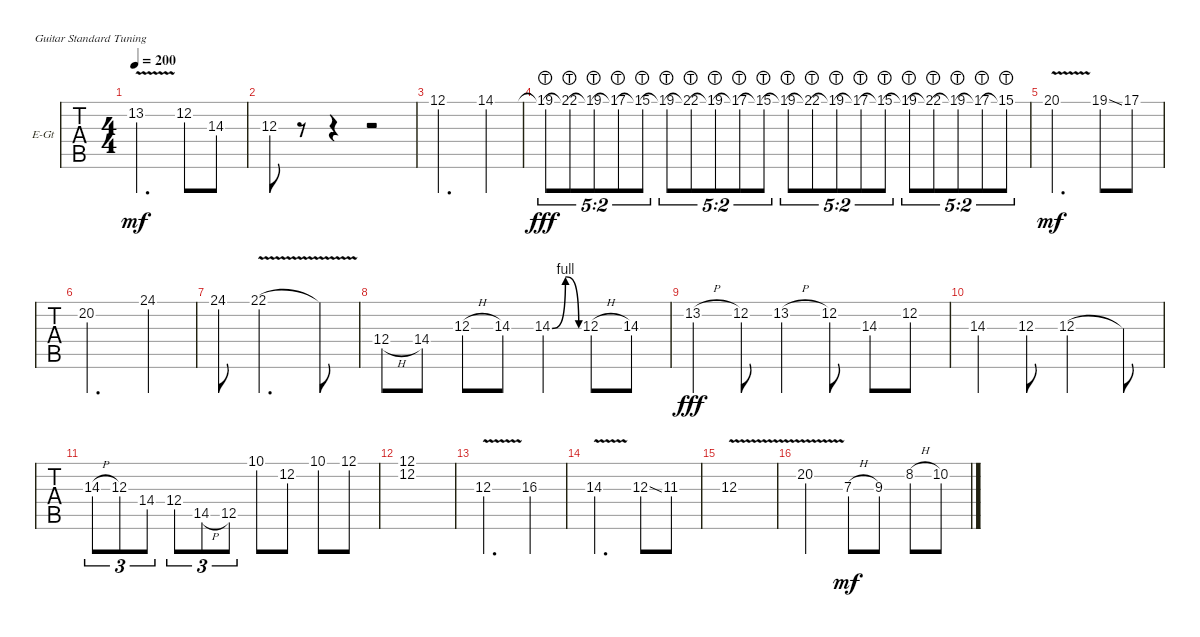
\defaultSystemsLayout 4
\bracketExtendMode groupsimilarinstruments
\firstSystemTrackNameOrientation horizontal
\otherSystemsTrackNameOrientation horizontal
\track ("Matthew" "E-Gt") {instrument distortionguitar}
\staff {tabs}
\tuning (E4 B3 G3 D3 A2 E2)
\ts (4 4)
\tempo 200
\clef g2
\ks c
13.2{v}.2{d dy mf} 12.2.8 14.3.8 |
12.3.8 r.8 r.4 r.2 |
12.1.2{d} 14.1.4 |
19.1{lht}.8{tu (5 2) dy fff} 22.1{lht}.8{tu (5 2)} 19.1{lht}.8{tu (5 2)} 17.1{lht}.8{tu (5 2)} 15.1{lht}.8{tu (5 2)} 19.1{lht}.8{tu (5 2)} 22.1{lht}.8{tu (5 2)} 19.1{lht}.8{tu (5 2)} 17.1{lht}.8{tu (5 2)} 15.1{lht}.8{tu (5 2)} 19.1{lht}.8{tu (5 2)} 22.1{lht}.8{tu (5 2)} 19.1{lht}.8{tu (5 2)} 17.1{lht}.8{tu (5 2)} 15.1{lht}.8{tu (5 2)} 19.1{lht}.8{tu (5 2)} 22.1{lht}.8{tu (5 2)} 19.1{lht}.8{tu (5 2)} 17.1{lht}.8{tu (5 2)} 15.1{lht}.8{tu (5 2)} |
20.1{v}.2{d dy mf} 19.1{ss}.8 17.1.8 |
20.2.2{d} 24.1.4 |
24.1.8 22.1{v}.2{d} 22.1{v t}.8 |
12.4{h}.8 14.4.8 12.3{h}.8 14.3.8 14.3{be (bendrelease 0 0 10.2 4 20.4 4 30 0)}.4 12.3{h}.8 14.3.8 |
13.2{h}.4{dy fff} 12.2.8 13.2{h}.4 12.2.8 14.3.8 12.2.8 |
14.3.4 12.3.8 12.3.2 12.3{t}.8 |
14.3{h}.8{tu (3 2)} 12.3.8{tu (3 2)} 14.4.8{tu (3 2)} 12.4.8{tu (3 2)} 14.5{h}.8{tu (3 2)} 12.5.8{tu (3 2)} 10.1.8 12.2.8 10.1.8 12.1.8 |
(12.1 12.2).1 |
12.3{v}.2{d} 16.3.4 |
14.3{v}.2{d} 12.3{ss}.8 11.3.8 |
12.3{v}.1 |
20.2{v}.2 7.3{h}.8{dy mf} 9.3.8 8.2{h}.8 10.2.8
